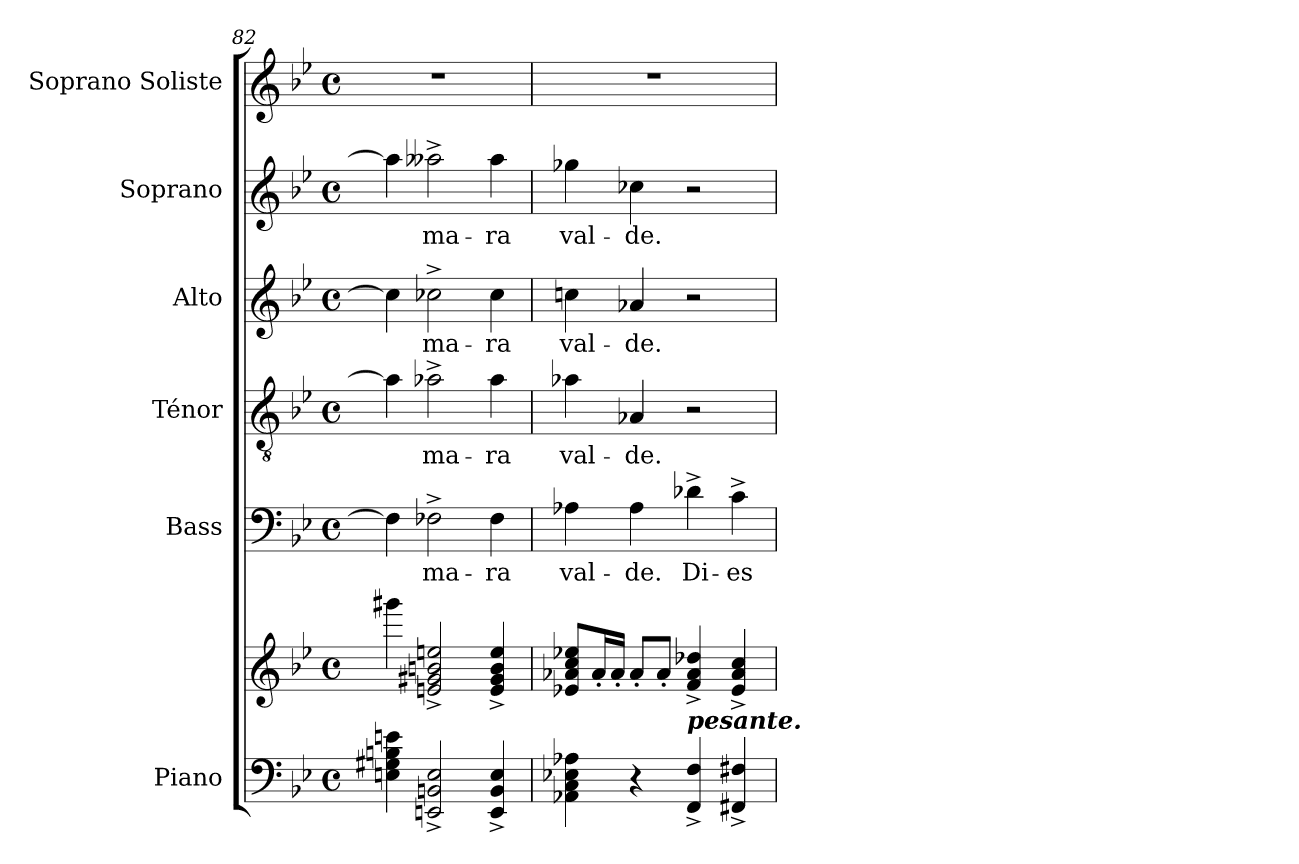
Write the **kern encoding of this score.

**kern	**kern	**kern	**text	**kern	**text	**kern	**text	**kern	**text	**kern
*part6	*part6	*part5	*part5	*part4	*part4	*part3	*part3	*part2	*part2	*part1
*staff7	*staff6	*staff5	*staff5	*staff4	*staff4	*staff3	*staff3	*staff2	*staff2	*staff1
*I"Piano	*	*I"Bass	*	*I"Ténor	*	*I"Alto	*	*I"Soprano	*	*I"Soprano Soliste
*I'Pno.	*	*I'B.	*	*I'T.	*	*I'A.	*	*I'S.	*	*
*clefF4	*clefG2	*clefF4	*	*clefGv2	*	*clefG2	*	*clefG2	*	*clefG2
*	*	*	*	*	*	*	*	*ITrd2c3	*	*
*k[b-e-]	*k[b-e-]	*k[b-e-]	*	*k[b-e-]	*	*k[b-e-]	*	*k[f#]	*	*k[b-e-]
*M4/4	*M4/4	*M4/4	*	*M4/4	*	*M4/4	*	*M4/4	*	*M4/4
*met(c)	*met(c)	*met(c)	*	*met(c)	*	*met(c)	*	*met(c)	*	*met(c)
=82	=82	=82	=82	=82	=82	=82	=82	=82	=82	=82
4En\ 4G#X\ 4Bn\ 4en\	4ggg#X\	4F-\]	.	4a-\]	.	4cc-\]	.	4ff-i\]	.	1r
2EEn/^ 2BBn/^ 2E/^	2en/^ 2g#X/^ 2bn/^ 2een/^	2F-X^\	-ma-	2a-X^\	-ma-	2cc-X^\	-ma-	2ff-X^i\	-ma-	.
4EE/^ 4BB/^ 4E/^	4e/^ 4g#/^ 4b/^ 4ee/^	4F-\	-ra	4a-\	-ra	4cc-\	-ra	4ff-i\	-ra	.
!!LO:LB:g=z
=83	=83	=83	=83	=83	=83	=83	=83	=83	=83	=83
4AA-X\ 4C\ 4E-X\ 4A-X\	8e-X/ 8a-X/ 8cc/ 8ee-X/L	4A-X\	val-	4a-X\	val-	4ccn\	val-	4ee-Xi\	val-	1r
.	16a-'/L	.	.	.	.	.	.	.	.	.
.	16a-'/JJ	.	.	.	.	.	.	.	.	.
4r	8a-'/L	4A-\	-de.	4A-X/	-de.	4a-X/	-de.	4a-Xi\	-de.	.
.	8a-'/J	.	.	.	.	.	.	.	.	.
!LO:TX:a:Bi:t=pesante.	!	!	!	!	!	!	!	!	!	!
4FF/^ 4F/^	4f/^ 4a-/^ 4dd-X/^	4d-X^\	Di-	2r	.	2r	.	2r	.	.
4FF#X/^ 4F#X/^	4e-/^ 4a-/^ 4cc/^	4c^\	-es	.	.	.	.	.	.	.
=	=	=	=	=	=	=	=	=	=	=
*-	*-	*-	*-	*-	*-	*-	*-	*-	*-	*-
